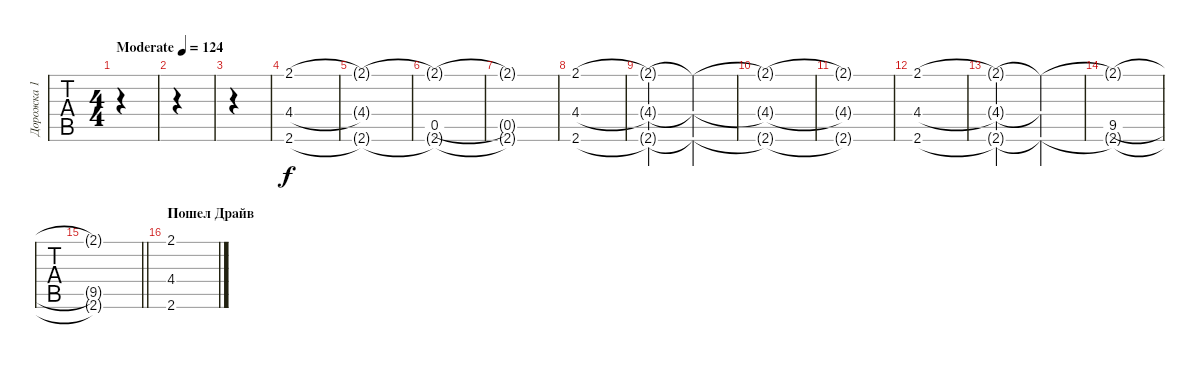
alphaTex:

\track ("Дорожка 1" "Дорожка 1") {instrument stringensemble2}
\staff {tabs}
\tuning (D4 A3 F3 C3 G2 D2) {hide}
\ts (4 4)
\tempo (124 "Moderate")
\clef g2
\ks c
|
|
|
(2.1 4.4 2.6).1 |
(2.1{t} 4.4{t} 2.6{t}).1 |
(2.1{t} 0.5 2.6{t}).1 |
(2.1{t} 0.5{t} 2.6{t}).1 |
(2.1 4.4 2.6).1 |
(2.1{t} 4.4{t} 2.6{t}).2 (2.1{t} 4.4{t} 2.6{t}).2 |
(2.1{t} 4.4{t} 2.6{t}).1 |
(2.1{t} 4.4{t} 2.6{t}).1 |
(2.1 4.4 2.6).1 |
(2.1{t} 4.4{t} 2.6{t}).2 (2.1{t} 4.4{t} 2.6{t}).2 |
(2.1{t} 9.5 2.6{t}).1 |
\barLineRight lightlight
(2.1{t} 9.5{t} 2.6{t}).1 |
\section ("" "Пошел Драйв")
(2.1 4.4 2.6).1
